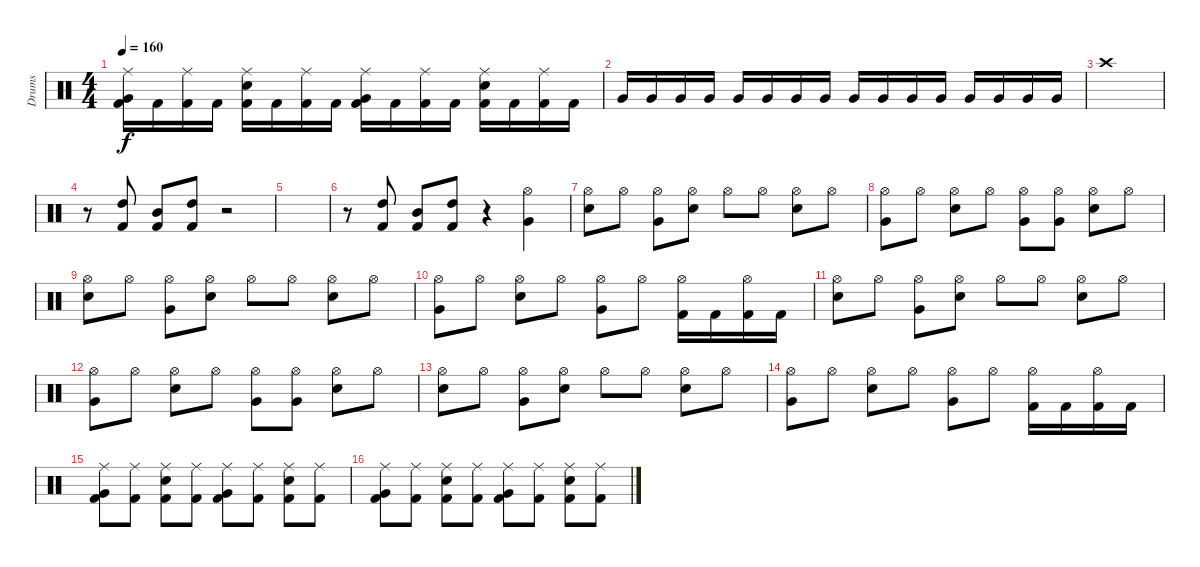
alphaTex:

\track ("Drums" "Drums") {instrument percussion}
\staff {score}
\articulation defaults
\ts (4 4)
\tempo 160
\clef neutral
\ks c
("Ride (middle)" "Very Low Tom (hit)" "Kick (hit) 2").16{dy f} "Kick (hit) 2".16 ("Ride (middle)" "Kick (hit) 2").16 "Kick (hit) 2".16 ("Ride (middle)" "Snare (hit) 2" "Kick (hit) 2").16 "Kick (hit) 2".16 ("Ride (middle)" "Kick (hit) 2").16 "Kick (hit) 2".16 ("Ride (middle)" "Very Low Tom (hit)" "Kick (hit) 2").16 "Kick (hit) 2".16 ("Ride (middle)" "Kick (hit) 2").16 "Kick (hit) 2".16 ("Ride (middle)" "Snare (hit) 2" "Kick (hit) 2").16 "Kick (hit) 2".16 ("Ride (middle)" "Kick (hit) 2").16 "Kick (hit) 2".16 |
"Very Low Tom (hit)".16 "Very Low Tom (hit)".16 "Very Low Tom (hit)".16 "Very Low Tom (hit)".16 "Very Low Tom (hit)".16 "Very Low Tom (hit)".16 "Very Low Tom (hit)".16 "Very Low Tom (hit)".16 "Very Low Tom (hit)".16 "Very Low Tom (hit)".16 "Very Low Tom (hit)".16 "Very Low Tom (hit)".16 "Very Low Tom (hit)".16 "Very Low Tom (hit)".16 "Very Low Tom (hit)".16 "Very Low Tom (hit)".16 |
"Crash high (hit)".1 |
r.8 ("High Tom (hit)" "Kick (hit) 2").8 ("Mid Tom (hit)" "Kick (hit) 2").8 ("High Tom (hit)" "Kick (hit) 2").8 r.2 |
|
r.8 ("High Tom (hit)" "Kick (hit) 2").8 ("Mid Tom (hit)" "Kick (hit) 2").8 ("High Tom (hit)" "Kick (hit) 2").8 r.4 ("Hi-Hat (open)" "Very Low Tom (hit)").4 |
("Hi-Hat (open)" "Snare (hit) 2").8 "Hi-Hat (open)".8 ("Hi-Hat (open)" "Very Low Tom (hit)").8 ("Hi-Hat (open)" "Snare (hit) 2").8 "Hi-Hat (open)".8 "Hi-Hat (open)".8 ("Hi-Hat (open)" "Snare (hit) 2").8 "Hi-Hat (open)".8 |
("Hi-Hat (open)" "Very Low Tom (hit)").8 "Hi-Hat (open)".8 ("Hi-Hat (open)" "Snare (hit) 2").8 "Hi-Hat (open)".8 ("Hi-Hat (open)" "Very Low Tom (hit)").8 ("Hi-Hat (open)" "Very Low Tom (hit)").8 ("Hi-Hat (open)" "Snare (hit) 2").8 "Hi-Hat (open)".8 |
("Hi-Hat (open)" "Snare (hit) 2").8 "Hi-Hat (open)".8 ("Hi-Hat (open)" "Very Low Tom (hit)").8 ("Hi-Hat (open)" "Snare (hit) 2").8 "Hi-Hat (open)".8 "Hi-Hat (open)".8 ("Hi-Hat (open)" "Snare (hit) 2").8 "Hi-Hat (open)".8 |
("Hi-Hat (open)" "Very Low Tom (hit)").8 "Hi-Hat (open)".8 ("Hi-Hat (open)" "Snare (hit) 2").8 "Hi-Hat (open)".8 ("Hi-Hat (open)" "Very Low Tom (hit)").8 "Hi-Hat (open)".8 ("Hi-Hat (open)" "Kick (hit) 2").16 "Kick (hit) 2".16 ("Hi-Hat (open)" "Kick (hit) 2").16 "Kick (hit) 2".16 |
("Hi-Hat (open)" "Snare (hit) 2").8 "Hi-Hat (open)".8 ("Hi-Hat (open)" "Very Low Tom (hit)").8 ("Hi-Hat (open)" "Snare (hit) 2").8 "Hi-Hat (open)".8 "Hi-Hat (open)".8 ("Hi-Hat (open)" "Snare (hit) 2").8 "Hi-Hat (open)".8 |
("Hi-Hat (open)" "Very Low Tom (hit)").8 "Hi-Hat (open)".8 ("Hi-Hat (open)" "Snare (hit) 2").8 "Hi-Hat (open)".8 ("Hi-Hat (open)" "Very Low Tom (hit)").8 ("Hi-Hat (open)" "Very Low Tom (hit)").8 ("Hi-Hat (open)" "Snare (hit) 2").8 "Hi-Hat (open)".8 |
("Hi-Hat (open)" "Snare (hit) 2").8 "Hi-Hat (open)".8 ("Hi-Hat (open)" "Very Low Tom (hit)").8 ("Hi-Hat (open)" "Snare (hit) 2").8 "Hi-Hat (open)".8 "Hi-Hat (open)".8 ("Hi-Hat (open)" "Snare (hit) 2").8 "Hi-Hat (open)".8 |
("Hi-Hat (open)" "Very Low Tom (hit)").8 "Hi-Hat (open)".8 ("Hi-Hat (open)" "Snare (hit) 2").8 "Hi-Hat (open)".8 ("Hi-Hat (open)" "Very Low Tom (hit)").8 "Hi-Hat (open)".8 ("Hi-Hat (open)" "Kick (hit) 2").16 "Kick (hit) 2".16 ("Hi-Hat (open)" "Kick (hit) 2").16 "Kick (hit) 2".16 |
("Ride (middle)" "Very Low Tom (hit)" "Kick (hit) 2").8 ("Ride (middle)" "Kick (hit) 2").8 ("Ride (middle)" "Snare (hit) 2" "Kick (hit) 2").8 ("Ride (middle)" "Kick (hit) 2").8 ("Ride (middle)" "Very Low Tom (hit)" "Kick (hit) 2").8 ("Ride (middle)" "Kick (hit) 2").8 ("Ride (middle)" "Snare (hit) 2" "Kick (hit) 2").8 ("Ride (middle)" "Kick (hit) 2").8 |
("Ride (middle)" "Very Low Tom (hit)" "Kick (hit) 2").8 ("Ride (middle)" "Kick (hit) 2").8 ("Ride (middle)" "Snare (hit) 2" "Kick (hit) 2").8 ("Ride (middle)" "Kick (hit) 2").8 ("Ride (middle)" "Very Low Tom (hit)" "Kick (hit) 2").8 ("Ride (middle)" "Kick (hit) 2").8 ("Ride (middle)" "Snare (hit) 2" "Kick (hit) 2").8 ("Ride (middle)" "Kick (hit) 2").8
